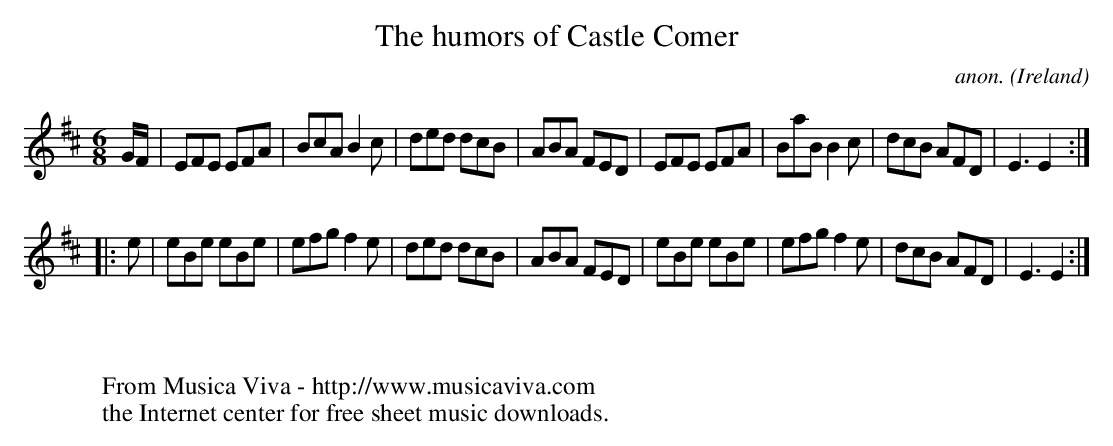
X:1
T:The humors of Castle Comer
C:anon.
O:Ireland
M:6/8
L:1/8
K:Edor
G/F/|EFE EFA|BcA B2c|ded dcB|ABA FED|EFE EFA|BaB B2c|dcB AFD|E3 E2:|
|:e|eBe eBe|efg f2e|ded dcB|ABA FED|eBe eBe|efg f2e|dcB AFD|E3E2:|
W:
W:
W:  From Musica Viva - http://www.musicaviva.com
W:  the Internet center for free sheet music downloads.
